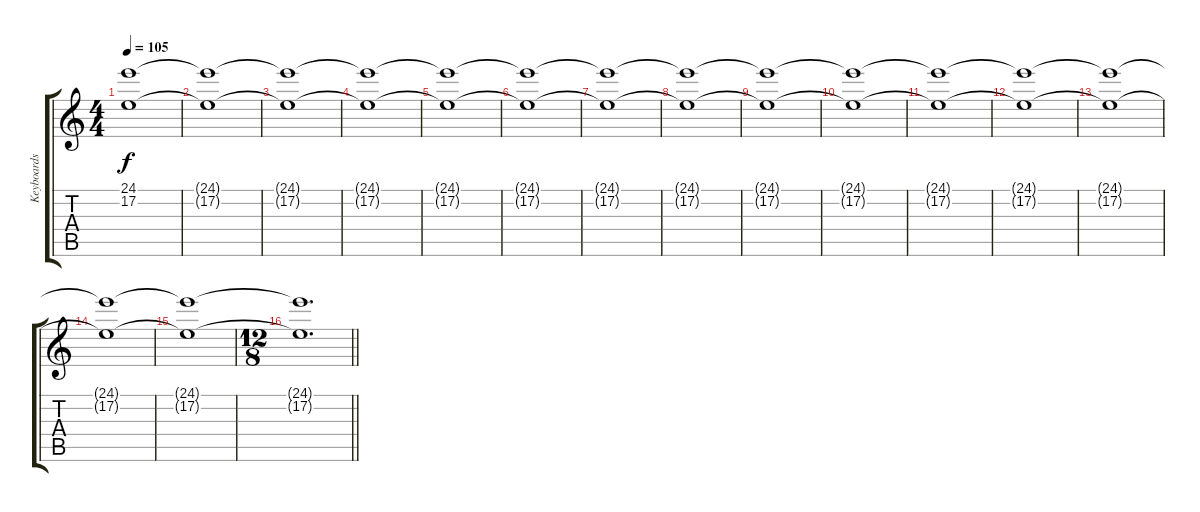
\track ("Keyboards 1" "Keyboards ") {instrument stringensemble2}
\staff {score tabs}
\tuning (E4 B3 G3 D3 A2 E2) {hide}
\ts (4 4)
\tempo 105
\clef g2
\ks c
(24.1{t} 17.2{t}).1{dy f} |
(24.1{t} 17.2{t}).1 |
(24.1{t} 17.2{t}).1 |
(24.1{t} 17.2{t}).1 |
(24.1{t} 17.2{t}).1 |
(24.1{t} 17.2{t}).1 |
(24.1{t} 17.2{t}).1 |
(24.1{t} 17.2{t}).1 |
(24.1{t} 17.2{t}).1 |
(24.1{t} 17.2{t}).1 |
(24.1{t} 17.2{t}).1 |
(24.1{t} 17.2{t}).1 |
(24.1{t} 17.2{t}).1 |
(24.1{t} 17.2{t}).1 |
(24.1{t} 17.2{t}).1 |
\ts (12 8)
\barLineRight lightlight
(24.1{t} 17.2{t}).1{d}
